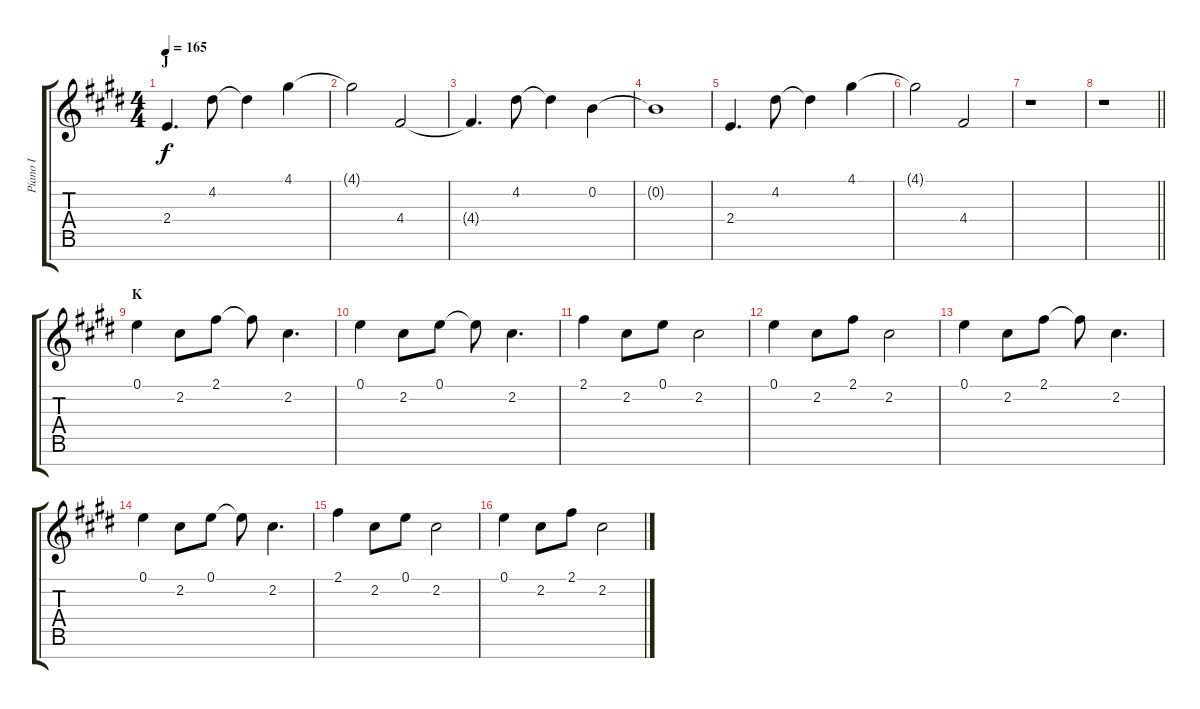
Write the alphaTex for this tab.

\track ("Piano I" "Piano I") {instrument acousticgrandpiano}
\staff {score tabs}
\tuning (E5 B4 G4 D4 A3 E3 B2) {hide}
\ts (4 4)
\section ("" "J")
\tempo 165
\clef g2
\ks e
2.4.4{d dy f} 4.2.8 4.2{t}.4 4.1.4 |
4.1{t}.2 4.4.2 |
4.4{t}.4{d} 4.2.8 4.2{t}.4 0.2.4 |
0.2{t}.1 |
2.4.4{d} 4.2.8 4.2{t}.4 4.1.4 |
4.1{t}.2 4.4.2 |
r.1 |
\barLineRight lightlight
r.1 |
\section ("" "K")
0.1.4 2.2.8 2.1.8 2.1{t}.8 2.2.4{d} |
0.1.4 2.2.8 0.1.8 0.1{t}.8 2.2.4{d} |
2.1.4 2.2.8 0.1.8 2.2.2 |
0.1.4 2.2.8 2.1.8 2.2.2 |
0.1.4 2.2.8 2.1.8 2.1{t}.8 2.2.4{d} |
0.1.4 2.2.8 0.1.8 0.1{t}.8 2.2.4{d} |
2.1.4 2.2.8 0.1.8 2.2.2 |
0.1.4 2.2.8 2.1.8 2.2.2
